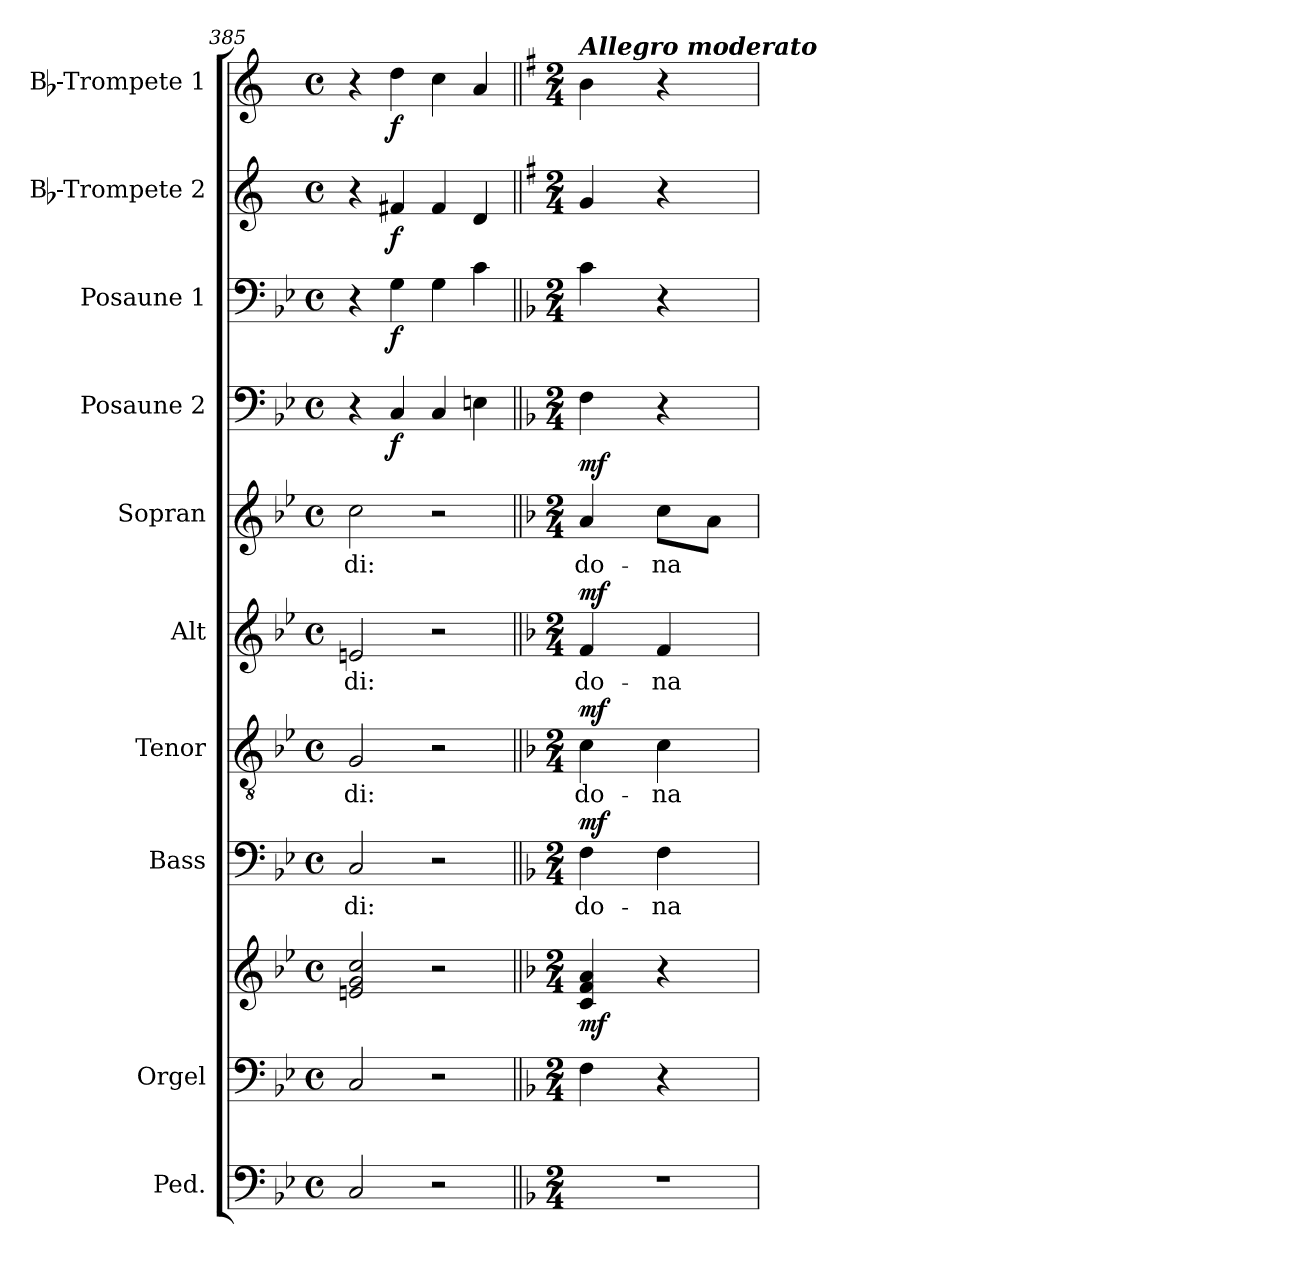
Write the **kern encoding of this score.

**kern	**kern	**kern	**dynam	**kern	**text	**dynam	**kern	**text	**dynam	**kern	**text	**dynam	**kern	**text	**dynam	**kern	**dynam	**kern	**dynam	**kern	**dynam	**kern	**dynam
*part10	*part9	*part9	*part9	*part8	*part8	*part8	*part7	*part7	*part7	*part6	*part6	*part6	*part5	*part5	*part5	*part4	*part4	*part3	*part3	*part2	*part2	*part1	*part1
*staff11	*staff10	*staff9	*staff9/10	*staff8	*staff8	*staff8	*staff7	*staff7	*staff7	*staff6	*staff6	*staff6	*staff5	*staff5	*staff5	*staff4	*staff4	*staff3	*staff3	*staff2	*staff2	*staff1	*staff1
*I"Ped.	*I"Orgel	*	*	*I"Bass	*	*	*I"Tenor	*	*	*I"Alt	*	*	*I"Sopran	*	*	*I"Posaune 2	*	*I"Posaune 1	*	*I"Bb-Trompete 2	*	*I"Bb-Trompete 1	*
*	*I'Org.	*	*	*I'B.	*	*	*I'T.	*	*	*I'A.	*	*	*I'S.	*	*	*I'Pos. 2	*	*I'Pos. 1	*	*I'Bb Trp. 2	*	*I'Bb Trp. 1	*
*clefF4	*clefF4	*clefG2	*	*clefF4	*	*	*clefGv2	*	*	*clefG2	*	*	*clefG2	*	*	*clefF4	*	*clefF4	*	*clefG2	*	*clefG2	*
*ITrd7c12	*	*	*	*	*	*	*	*	*	*	*	*	*	*	*	*	*	*	*	*ITrd1c2	*	*ITrd1c2	*
*k[b-e-]	*k[b-e-]	*k[b-e-]	*	*k[b-e-]	*	*	*k[b-e-]	*	*	*k[b-e-]	*	*	*k[b-e-]	*	*	*k[b-e-]	*	*k[b-e-]	*	*k[b-e-]	*	*k[b-e-]	*
*B-:	*B-:	*B-:	*	*B-:	*	*	*B-:	*	*	*B-:	*	*	*B-:	*	*	*B-:	*	*B-:	*	*B-:	*	*B-:	*
*M4/4	*M4/4	*M4/4	*	*M4/4	*	*	*M4/4	*	*	*M4/4	*	*	*M4/4	*	*	*M4/4	*	*M4/4	*	*M4/4	*	*M4/4	*
*met(c)	*met(c)	*met(c)	*	*met(c)	*	*	*met(c)	*	*	*met(c)	*	*	*met(c)	*	*	*met(c)	*	*met(c)	*	*met(c)	*	*met(c)	*
=385	=385	=385	=385	=385	=385	=385	=385	=385	=385	=385	=385	=385	=385	=385	=385	=385	=385	=385	=385	=385	=385	=385	=385
!	!	!	!	!	!LO:LY:b	!	!	!LO:LY:b	!	!	!LO:LY:b	!	!	!LO:LY:b	!	!	!	!	!	!	!	!	!
2CC/	2C/	2en/ 2g/ 2cc/	.	2C/	-di:	.	2G/	-di:	.	2en/	-di:	.	2cc\	-di:	.	4r	.	4r	.	4r	.	4r	.
!	!	!	!	!	!	!	!	!	!	!	!	!	!	!	!	!	!LO:DY:b	!	!LO:DY:b	!	!LO:DY:b	!	!LO:DY:b
.	.	.	.	.	.	.	.	.	.	.	.	.	.	.	.	4C/	f	4G\	f	4en/	f	4cc\	f
2r	2r	2r	.	2r	.	.	2r	.	.	2r	.	.	2r	.	.	4C/	.	4G\	.	4e/	.	4b-\	.
.	.	.	.	.	.	.	.	.	.	.	.	.	.	.	.	4En\	.	4c\	.	4c/	.	4g/	.
!!LO:PB:g=z
=386||	=386||	=386||	=386||	=386||	=386||	=386||	=386||	=386||	=386||	=386||	=386||	=386||	=386||	=386||	=386||	=386||	=386||	=386||	=386||	=386||	=386||	=386||	=386||
*k[b-]	*k[b-]	*k[b-]	*	*k[b-]	*	*	*k[b-]	*	*	*k[b-]	*	*	*k[b-]	*	*	*k[b-]	*	*k[b-]	*	*k[b-]	*	*k[b-]	*
*F:	*F:	*F:	*	*F:	*	*	*F:	*	*	*F:	*	*	*F:	*	*	*F:	*	*F:	*	*F:	*	*F:	*
*M2/4	*M2/4	*M2/4	*	*M2/4	*	*	*M2/4	*	*	*M2/4	*	*	*M2/4	*	*	*M2/4	*	*M2/4	*	*M2/4	*	*M2/4	*
!	!	!	!	!	!	!	!	!	!	!	!	!	!	!	!	!	!	!	!	!	!	!LO:TX:a:Bi:t=Allegro moderato	!
!	!	!	!LO:DY:b	!	!LO:LY:b	!LO:DY:a	!	!LO:LY:b	!LO:DY:a	!	!LO:LY:b	!LO:DY:a	!	!LO:LY:b	!LO:DY:a	!	!	!	!	!	!	!	!
2r	4F\	4c/ 4f/ 4a/	mf	4F\	do-	mf	4c\	do-	mf	4f/	do-	mf	4a/	do-	mf	4F\	.	4c\	.	4f/	.	4a\	.
!	!	!	!	!	!LO:LY:b	!	!	!LO:LY:b	!	!	!LO:LY:b	!	!	!LO:LY:b	!	!	!	!	!	!	!	!	!
.	4r	4r	.	4F\	-na	.	4c\	-na	.	4f/	-na	.	8cc\L	-na	.	4r	.	4r	.	4r	.	4r	.
.	.	.	.	.	.	.	.	.	.	.	.	.	8a\J	.	.	.	.	.	.	.	.	.	.
=	=	=	=	=	=	=	=	=	=	=	=	=	=	=	=	=	=	=	=	=	=	=	=
*-	*-	*-	*-	*-	*-	*-	*-	*-	*-	*-	*-	*-	*-	*-	*-	*-	*-	*-	*-	*-	*-	*-	*-
